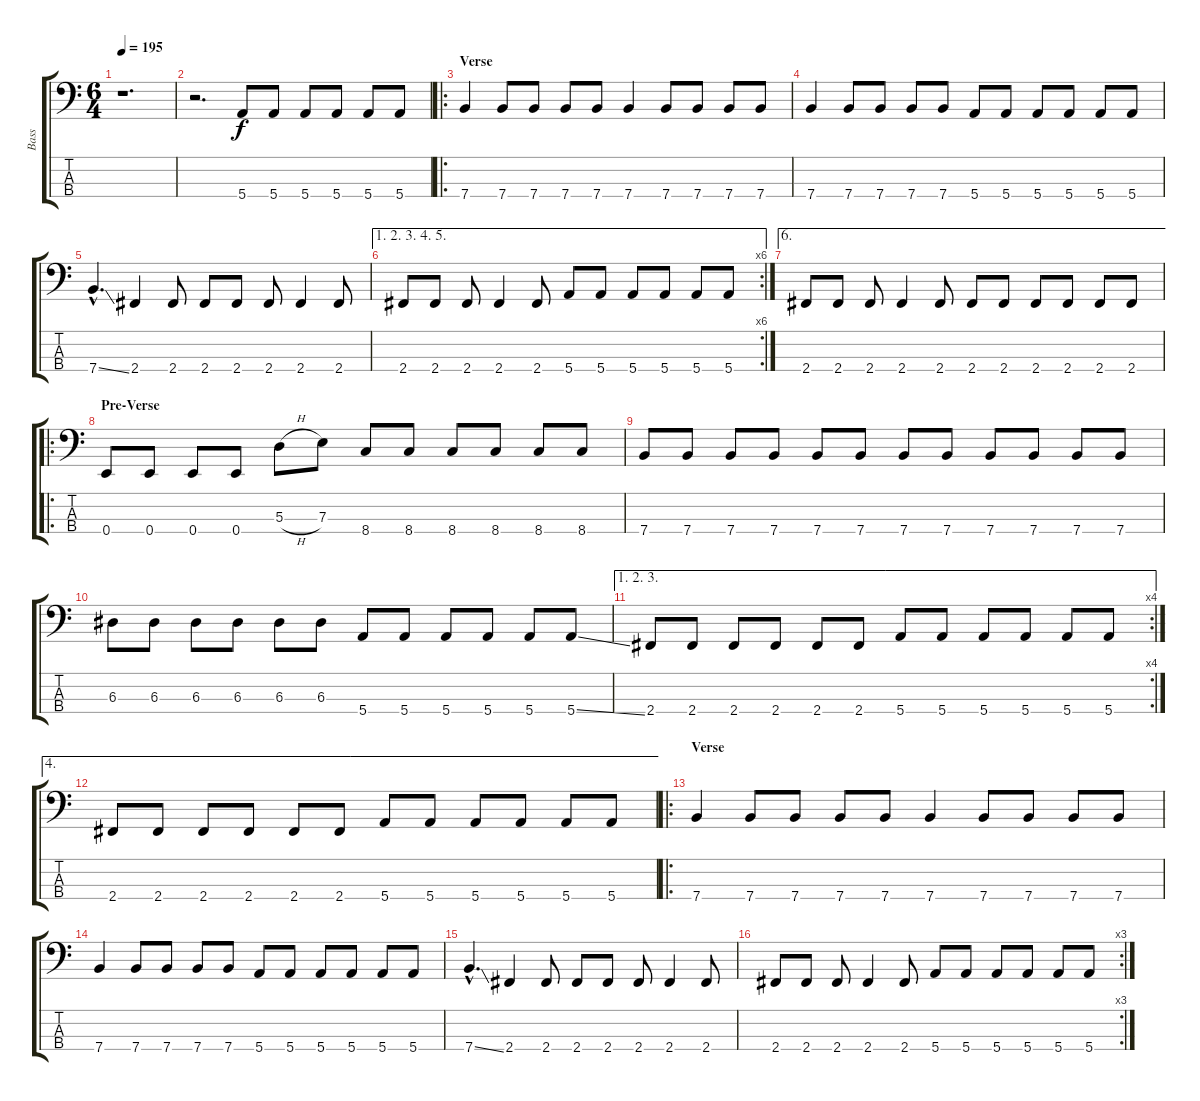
\track ("Bass" "Bass") {instrument electricbassfinger}
\staff {score tabs}
\tuning (G2 D2 A1 E1) {hide}
\ts (6 4)
\tempo 195
\clef f4
\ks c
r.1{d dy f instrument electricbassfinger} |
r.2{d} 5.4.8 5.4.8 5.4.8 5.4.8 5.4.8 5.4.8 |
\ro
\section ("" "Verse")
7.4.4 7.4.8 7.4.8 7.4.8 7.4.8 7.4.4 7.4.8 7.4.8 7.4.8 7.4.8 |
7.4.4 7.4.8 7.4.8 7.4.8 7.4.8 5.4.8 5.4.8 5.4.8 5.4.8 5.4.8 5.4.8 |
7.4{ss hac}.4{d} 2.4.4 2.4.8 2.4.8 2.4.8 2.4.8 2.4.4 2.4.8 |
\ae (1 2 3 4 5)
\rc 6
2.4.8 2.4.8 2.4.8 2.4.4 2.4.8 5.4.8 5.4.8 5.4.8 5.4.8 5.4.8 5.4.8 |
\ae 6
2.4.8 2.4.8 2.4.8 2.4.4 2.4.8 2.4.8 2.4.8 2.4.8 2.4.8 2.4.8 2.4.8 |
\ro
\section ("" "Pre-Verse")
0.4.8 0.4.8 0.4.8 0.4.8 5.3{h}.8 7.3.8 8.4.8 8.4.8 8.4.8 8.4.8 8.4.8 8.4.8 |
7.4.8 7.4.8 7.4.8 7.4.8 7.4.8 7.4.8 7.4.8 7.4.8 7.4.8 7.4.8 7.4.8 7.4.8 |
6.3.8 6.3.8 6.3.8 6.3.8 6.3.8 6.3.8 5.4.8 5.4.8 5.4.8 5.4.8 5.4.8 5.4{ss}.8 |
\ae (1 2 3)
\rc 4
2.4.8 2.4.8 2.4.8 2.4.8 2.4.8 2.4.8 5.4.8 5.4.8 5.4.8 5.4.8 5.4.8 5.4.8 |
\ae 4
2.4.8 2.4.8 2.4.8 2.4.8 2.4.8 2.4.8 5.4.8 5.4.8 5.4.8 5.4.8 5.4.8 5.4.8 |
\ro
\section ("" "Verse")
7.4.4 7.4.8 7.4.8 7.4.8 7.4.8 7.4.4 7.4.8 7.4.8 7.4.8 7.4.8 |
7.4.4 7.4.8 7.4.8 7.4.8 7.4.8 5.4.8 5.4.8 5.4.8 5.4.8 5.4.8 5.4.8 |
7.4{ss hac}.4{d} 2.4.4 2.4.8 2.4.8 2.4.8 2.4.8 2.4.4 2.4.8 |
\rc 3
2.4.8 2.4.8 2.4.8 2.4.4 2.4.8 5.4.8 5.4.8 5.4.8 5.4.8 5.4.8 5.4.8
